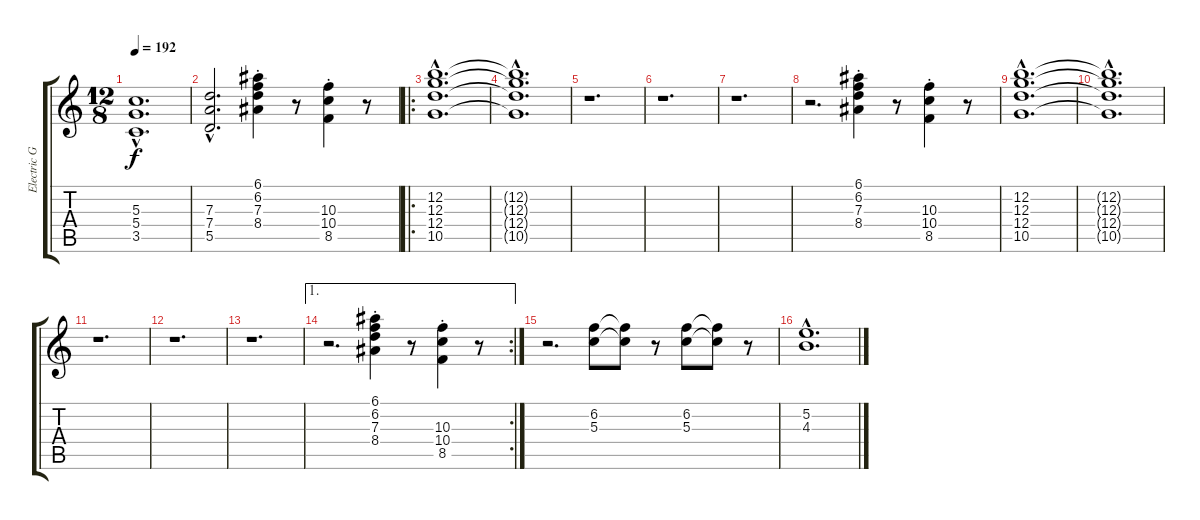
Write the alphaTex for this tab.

\track ("Electric Guitar 3" "Electric G") {instrument electricguitarclean}
\staff {score tabs}
\tuning (E4 B3 G3 D3 A2 E2) {hide}
\ts (12 8)
\tempo 192
\clef g2
\ks c
(5.3{hac} 5.4{hac} 3.5{hac}).1{d dy f instrument electricguitarclean} |
(7.3{hac} 7.4{hac} 5.5{hac}).2{d} (6.1{st} 6.2{st} 7.3{st} 8.4{st}).4 r.8 (10.3{st} 10.4{st} 8.5{st}).4 r.8 |
\ro
(12.2{hac} 12.3{hac} 12.4{hac} 10.5{hac}).1{d} |
(12.2{hac t} 12.3{hac t} 12.4{hac t} 10.5{hac t}).1{d} |
r.1{d} |
r.1{d} |
r.1{d} |
r.2{d} (6.1{st} 6.2{st} 7.3{st} 8.4{st}).4 r.8 (10.3{st} 10.4{st} 8.5{st}).4 r.8 |
(12.2{hac} 12.3{hac} 12.4{hac} 10.5{hac}).1{d} |
(12.2{hac t} 12.3{hac t} 12.4{hac t} 10.5{hac t}).1{d} |
r.1{d} |
r.1{d} |
r.1{d} |
\ae 1
\rc 2
r.2{d} (6.1{st} 6.2{st} 7.3{st} 8.4{st}).4 r.8 (10.3{st} 10.4{st} 8.5{st}).4 r.8 |
r.2{d} (6.2 5.3).8 (6.2{t} 5.3{t}).8 r.8 (6.2 5.3).8 (6.2{t} 5.3{t}).8 r.8 |
(5.2{hac} 4.3{hac}).1{d}
